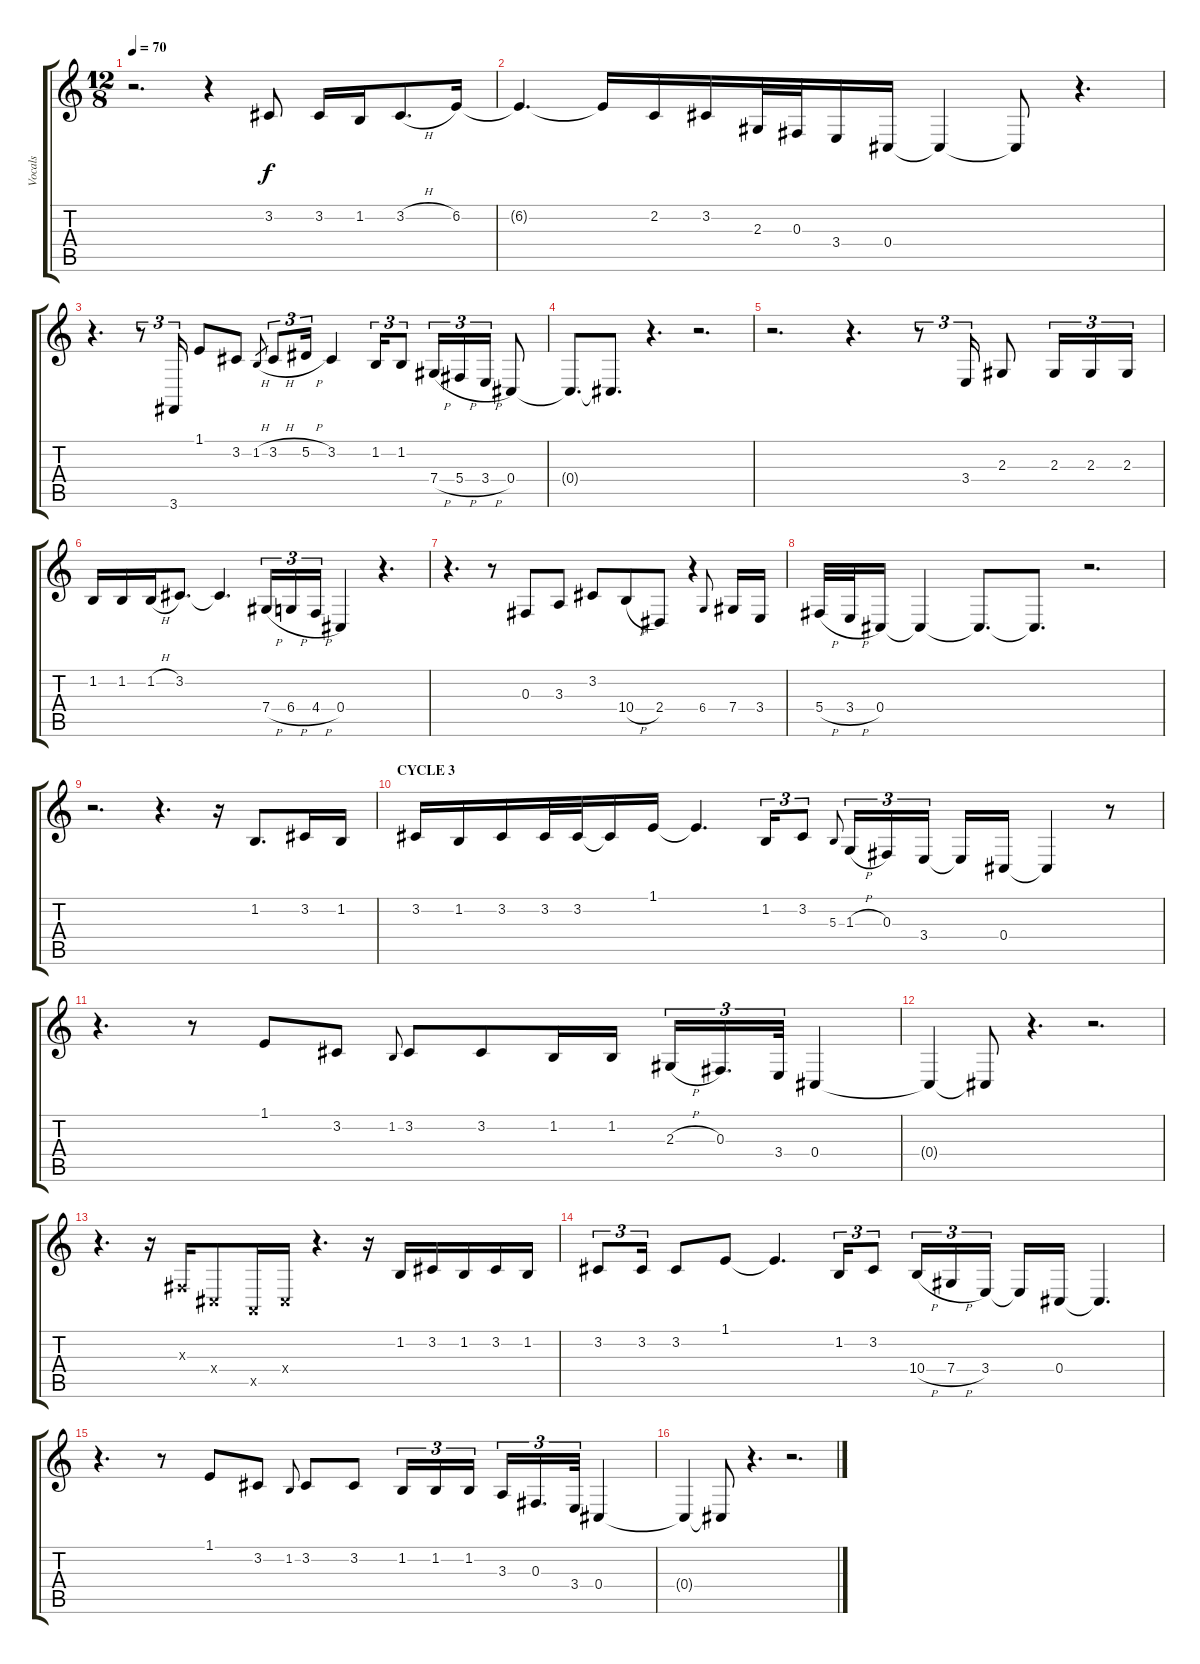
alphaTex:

\track ("Vocals" "Vocals") {instrument altosax}
\staff {score tabs}
\tuning (Eb4 Bb3 Gb3 Db3 Ab2 Eb2) {hide}
\ts (12 8)
\tempo 70
\clef g2
\ks c
r.2{d dy f} r.4 3.2.8 3.2.16 1.2.16 3.2{h}.8{d} 6.2.16 |
6.2{t}.4{d} 6.2{t}.16 2.2.16 3.2.16 2.3.32 0.3.32 3.4.16 0.4.16 0.4{t}.4 0.4{t}.8 r.4{d} |
r.4{d} r.8{tu (3 2)} 3.6.16{tu (3 2)} 1.1.8 3.2.8 1.2{h}.8{gr} 3.2{h}.8{tu (3 2)} 5.2{h}.16{tu (3 2)} 3.2.4 1.2.16{tu (3 2)} 1.2.8{tu (3 2)} 7.4{h}.16{tu (3 2)} 5.4{h}.16{tu (3 2)} 3.4{h}.16{tu (3 2)} 0.4.8 |
0.4{t}.8{d} 0.4{t}.8{d} r.4{d} r.2{d} |
r.2{d} r.4{d} r.8{tu (3 2)} 3.4.16{tu (3 2)} 2.3.8 2.3.16{tu (3 2)} 2.3.16{tu (3 2)} 2.3.16{tu (3 2)} |
1.2.16 1.2.16 1.2{h}.16 3.2.8{d} 3.2{t}.4{d} 7.4{h}.16{tu (3 2)} 6.4{h}.16{tu (3 2)} 4.4{h}.16{tu (3 2)} 0.4.4 r.4{d} |
r.4{d} r.8 0.3.8 3.3.8 3.2.8 10.4{h}.8 2.4.8 r.4 6.4.8{gr onbeat} 7.4.16 3.4.16 |
5.4{h}.32 3.4{h}.32 0.4.16 0.4{t}.4 0.4{t}.8{d} 0.4{t}.8{d} r.2{d} |
r.2{d} r.4{d} r.16 1.2.8{d} 3.2.16 1.2.16 |
\section ("" "CYCLE 3")
3.2.16 1.2.16 3.2.16 3.2.32 3.2.32 3.2{t}.16 1.1.16 1.1{t}.4{d} 1.2.16{tu (3 2)} 3.2.8{tu (3 2)} 5.3.8{gr onbeat} 1.3{h}.16{tu (3 2)} 0.3.16{tu (3 2)} 3.4.16{tu (3 2)} 3.4{t}.16 0.4.16 0.4{t}.4 r.8 |
r.4{d} r.8 1.1.8 3.2.8 1.2.8{gr onbeat} 3.2.8 3.2.8 1.2.16 1.2.16 2.3{h}.16{tu (3 2)} 0.3.16{d tu (3 2)} 3.4.32{tu (3 2)} 0.4.4 |
0.4{t}.4 0.4{t}.8 r.4{d} r.2{d} |
r.4{d} r.16 0.3{x}.16 0.4{x}.8 1.5{x}.16 0.4{x}.16 r.4{d} r.16 1.2.16 3.2.16 1.2.16 3.2.16 1.2.16 |
3.2.8{tu (3 2)} 3.2.16{tu (3 2)} 3.2.8 1.1.8 1.1{t}.4{d} 1.2.16{tu (3 2)} 3.2.8{tu (3 2)} 10.4{h}.16{tu (3 2)} 7.4{h}.16{tu (3 2)} 3.4.16{tu (3 2)} 3.4{t}.16 0.4.16 0.4{t}.4{d} |
r.4{d} r.8 1.1.8 3.2.8 1.2.8{gr onbeat} 3.2.8 3.2.8 1.2.16{tu (3 2)} 1.2.16{tu (3 2)} 1.2.16{tu (3 2)} 3.3.16{tu (3 2)} 0.3.16{d tu (3 2)} 3.4.32{tu (3 2)} 0.4.4 |
0.4{t}.4 0.4{t}.8 r.4{d} r.2{d}
